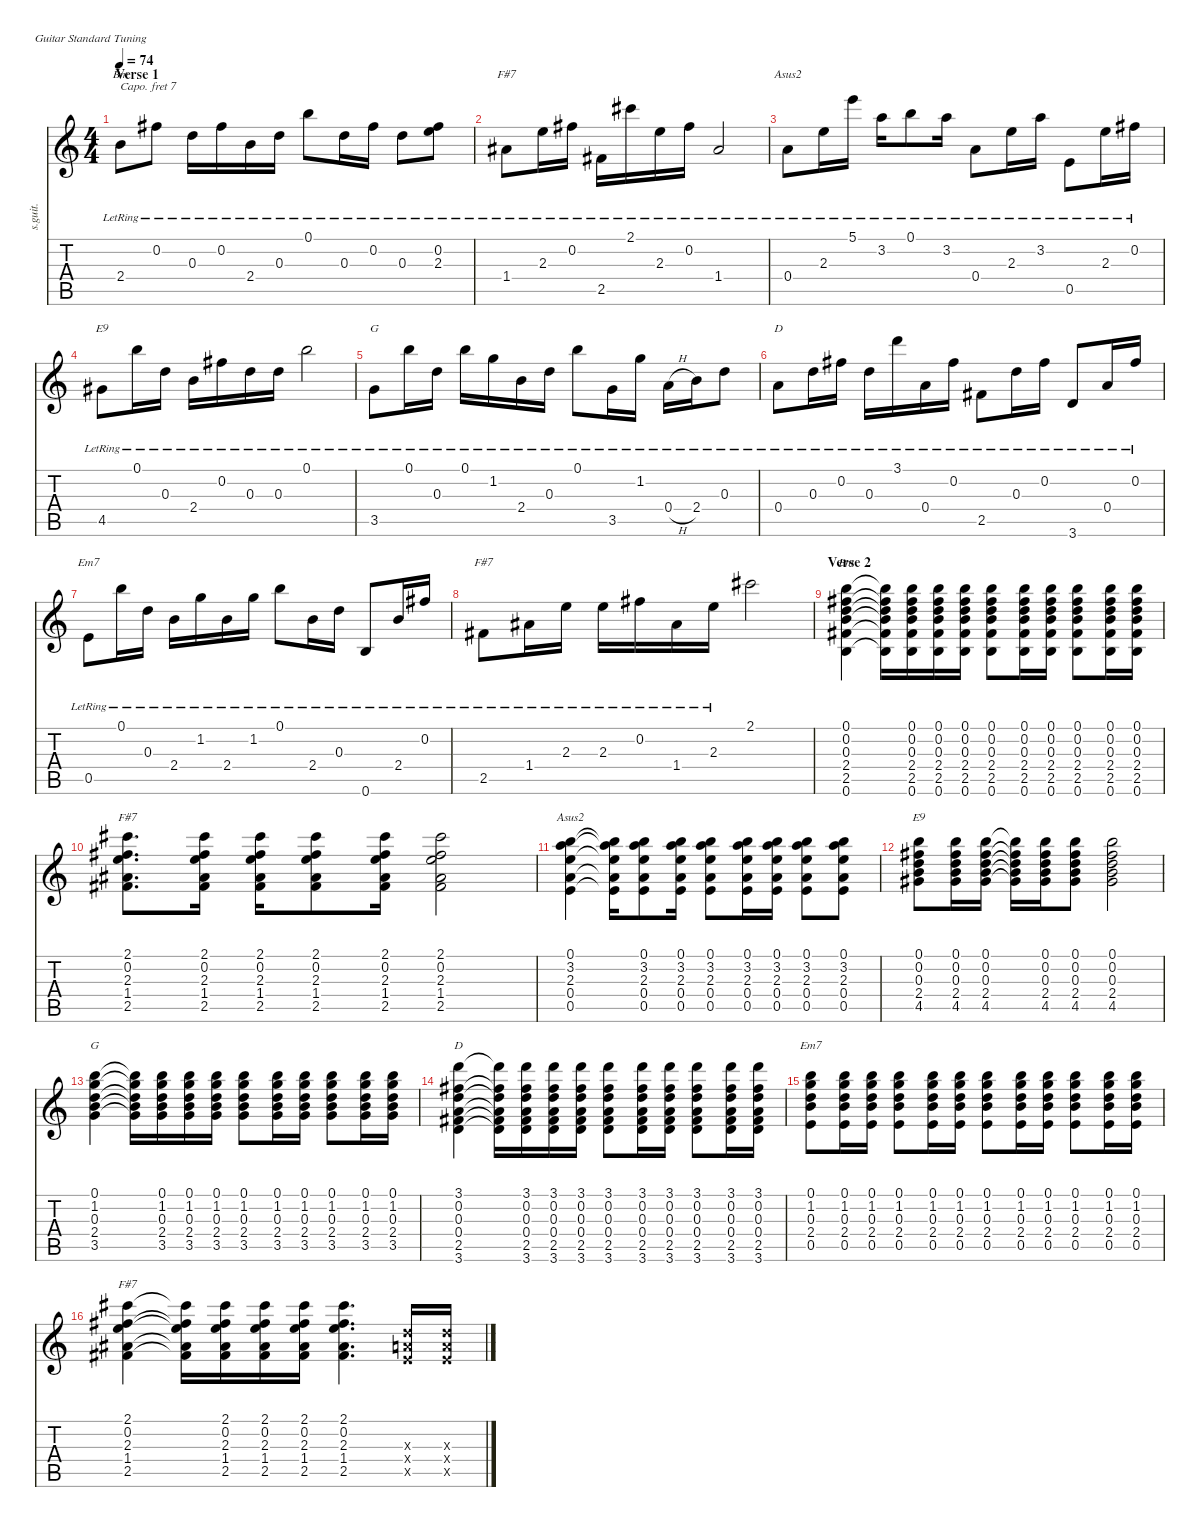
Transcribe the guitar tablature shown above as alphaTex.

\defaultSystemsLayout 4
\hideDynamics
\bracketExtendMode nobrackets
\track ("Don Felder - 12 String Guitar" "s.guit.") {instrument electricguitarclean}
\staff {score tabs}
\capo 7
\tuning (E4 B3 G3 D3 A2 E2)
\chord ("Bm" 3 1 2 2 0 x) {showdiagram false}
\chord ("F#7" 3 1 2 2 0 x) {showdiagram false}
\chord ("Asus2" 3 1 2 2 0 x) {showdiagram false}
\chord ("E9" 3 1 2 2 0 x) {showdiagram false}
\chord ("G" 3 1 2 2 0 x) {showdiagram false}
\chord ("D" 3 1 2 2 0 x) {showdiagram false}
\chord ("Em7" 3 1 2 2 0 x) {showdiagram false}
\ts (4 4)
\section ("" "Verse 1")
\tempo 74
\clef g2
\ks c
2.4{lr}.8{ch "Bm" lyrics (0 "") lyrics (1 "") lyrics (2 "") lyrics (3 "") lyrics (4 "") dy f} 0.2{lr}.8{lyrics (0 "") lyrics (1 "") lyrics (2 "") lyrics (3 "") lyrics (4 "")} 0.3{lr}.16{lyrics (0 "") lyrics (1 "") lyrics (2 "") lyrics (3 "") lyrics (4 "")} 0.2{lr}.16{lyrics (0 "") lyrics (1 "") lyrics (2 "") lyrics (3 "") lyrics (4 "")} 2.4{lr}.16{lyrics (0 "") lyrics (1 "") lyrics (2 "") lyrics (3 "") lyrics (4 "")} 0.3{lr}.16{lyrics (0 "") lyrics (1 "") lyrics (2 "") lyrics (3 "") lyrics (4 "")} 0.1{lr}.8{lyrics (0 "") lyrics (1 "") lyrics (2 "") lyrics (3 "") lyrics (4 "")} 0.3{lr}.16{lyrics (0 "") lyrics (1 "") lyrics (2 "") lyrics (3 "") lyrics (4 "")} 0.2{lr}.16{lyrics (0 "") lyrics (1 "") lyrics (2 "") lyrics (3 "") lyrics (4 "")} 0.3{lr}.8{lyrics (0 "") lyrics (1 "") lyrics (2 "") lyrics (3 "") lyrics (4 "")} (0.2{lr} 2.3{lr}).8{lyrics (0 "") lyrics (1 "") lyrics (2 "") lyrics (3 "") lyrics (4 "")} |
1.4{lr acc #}.8{ch "F#7" lyrics (0 "") lyrics (1 "") lyrics (2 "") lyrics (3 "") lyrics (4 "")} 2.3{lr}.16{lyrics (0 "") lyrics (1 "") lyrics (2 "") lyrics (3 "") lyrics (4 "")} 0.2{lr}.16{lyrics (0 "") lyrics (1 "") lyrics (2 "") lyrics (3 "") lyrics (4 "")} 2.5{lr}.16{lyrics (0 "") lyrics (1 "") lyrics (2 "") lyrics (3 "") lyrics (4 "")} 2.1{lr acc #}.16{lyrics (0 "") lyrics (1 "") lyrics (2 "") lyrics (3 "") lyrics (4 "")} 2.3{lr}.16{lyrics (0 "") lyrics (1 "") lyrics (2 "") lyrics (3 "") lyrics (4 "")} 0.2{lr}.16{lyrics (0 "") lyrics (1 "") lyrics (2 "") lyrics (3 "") lyrics (4 "")} 1.4{lr acc #}.2{lyrics (0 "") lyrics (1 "") lyrics (2 "") lyrics (3 "") lyrics (4 "")} |
0.4{lr}.8{ch "Asus2" lyrics (0 "") lyrics (1 "") lyrics (2 "") lyrics (3 "") lyrics (4 "")} 2.3{lr}.16{lyrics (0 "") lyrics (1 "") lyrics (2 "") lyrics (3 "") lyrics (4 "")} 5.1{lr}.16{lyrics (0 "") lyrics (1 "") lyrics (2 "") lyrics (3 "") lyrics (4 "")} 3.2{lr}.16{lyrics (0 "") lyrics (1 "") lyrics (2 "") lyrics (3 "") lyrics (4 "")} 0.1{lr}.8{lyrics (0 "") lyrics (1 "") lyrics (2 "") lyrics (3 "") lyrics (4 "")} 3.2{lr}.16{lyrics (0 "") lyrics (1 "") lyrics (2 "") lyrics (3 "") lyrics (4 "")} 0.4{lr}.8{lyrics (0 "") lyrics (1 "") lyrics (2 "") lyrics (3 "") lyrics (4 "")} 2.3{lr}.16{lyrics (0 "") lyrics (1 "") lyrics (2 "") lyrics (3 "") lyrics (4 "")} 3.2{lr}.16{lyrics (0 "") lyrics (1 "") lyrics (2 "") lyrics (3 "") lyrics (4 "")} 0.5{lr}.8{lyrics (0 "") lyrics (1 "") lyrics (2 "") lyrics (3 "") lyrics (4 "")} 2.3{lr}.16{lyrics (0 "") lyrics (1 "") lyrics (2 "") lyrics (3 "") lyrics (4 "")} 0.2{lr}.16{lyrics (0 "") lyrics (1 "") lyrics (2 "") lyrics (3 "") lyrics (4 "")} |
4.5{lr acc #}.8{ch "E9" lyrics (0 "") lyrics (1 "") lyrics (2 "") lyrics (3 "") lyrics (4 "")} 0.1{lr}.16{lyrics (0 "") lyrics (1 "") lyrics (2 "") lyrics (3 "") lyrics (4 "")} 0.3{lr}.16{lyrics (0 "") lyrics (1 "") lyrics (2 "") lyrics (3 "") lyrics (4 "")} 2.4{lr}.16{lyrics (0 "") lyrics (1 "") lyrics (2 "") lyrics (3 "") lyrics (4 "")} 0.2{lr}.16{lyrics (0 "") lyrics (1 "") lyrics (2 "") lyrics (3 "") lyrics (4 "")} 0.3{lr}.16{lyrics (0 "") lyrics (1 "") lyrics (2 "") lyrics (3 "") lyrics (4 "")} 0.3{lr}.16{lyrics (0 "") lyrics (1 "") lyrics (2 "") lyrics (3 "") lyrics (4 "")} 0.1{lr}.2{lyrics (0 "") lyrics (1 "") lyrics (2 "") lyrics (3 "") lyrics (4 "")} |
3.5{lr}.8{ch "G" lyrics (0 "") lyrics (1 "") lyrics (2 "") lyrics (3 "") lyrics (4 "")} 0.1{lr}.16{lyrics (0 "") lyrics (1 "") lyrics (2 "") lyrics (3 "") lyrics (4 "")} 0.3{lr}.16{lyrics (0 "") lyrics (1 "") lyrics (2 "") lyrics (3 "") lyrics (4 "")} 0.1{lr}.16{lyrics (0 "") lyrics (1 "") lyrics (2 "") lyrics (3 "") lyrics (4 "")} 1.2{lr}.16{lyrics (0 "") lyrics (1 "") lyrics (2 "") lyrics (3 "") lyrics (4 "")} 2.4{lr}.16{lyrics (0 "") lyrics (1 "") lyrics (2 "") lyrics (3 "") lyrics (4 "")} 0.3{lr}.16{lyrics (0 "") lyrics (1 "") lyrics (2 "") lyrics (3 "") lyrics (4 "")} 0.1{lr}.8{lyrics (0 "") lyrics (1 "") lyrics (2 "") lyrics (3 "") lyrics (4 "")} 3.5{lr}.16{lyrics (0 "") lyrics (1 "") lyrics (2 "") lyrics (3 "") lyrics (4 "")} 1.2{lr}.16{lyrics (0 "") lyrics (1 "") lyrics (2 "") lyrics (3 "") lyrics (4 "")} 0.4{h lr}.16{lyrics (0 "") lyrics (1 "") lyrics (2 "") lyrics (3 "") lyrics (4 "")} 2.4{lr}.16{lyrics (0 "") lyrics (1 "") lyrics (2 "") lyrics (3 "") lyrics (4 "")} 0.3{lr}.8{lyrics (0 "") lyrics (1 "") lyrics (2 "") lyrics (3 "") lyrics (4 "")} |
0.4{lr}.8{ch "D" lyrics (0 "") lyrics (1 "") lyrics (2 "") lyrics (3 "") lyrics (4 "")} 0.3{lr}.16{lyrics (0 "") lyrics (1 "") lyrics (2 "") lyrics (3 "") lyrics (4 "")} 0.2{lr}.16{lyrics (0 "") lyrics (1 "") lyrics (2 "") lyrics (3 "") lyrics (4 "")} 0.3{lr}.16{lyrics (0 "") lyrics (1 "") lyrics (2 "") lyrics (3 "") lyrics (4 "")} 3.1{lr}.16{lyrics (0 "") lyrics (1 "") lyrics (2 "") lyrics (3 "") lyrics (4 "")} 0.4{lr}.16{lyrics (0 "") lyrics (1 "") lyrics (2 "") lyrics (3 "") lyrics (4 "")} 0.2{lr}.16{lyrics (0 "") lyrics (1 "") lyrics (2 "") lyrics (3 "") lyrics (4 "")} 2.5{lr}.8{lyrics (0 "") lyrics (1 "") lyrics (2 "") lyrics (3 "") lyrics (4 "")} 0.3{lr}.16{lyrics (0 "") lyrics (1 "") lyrics (2 "") lyrics (3 "") lyrics (4 "")} 0.2{lr}.16{lyrics (0 "") lyrics (1 "") lyrics (2 "") lyrics (3 "") lyrics (4 "")} 3.6{lr}.8{lyrics (0 "") lyrics (1 "") lyrics (2 "") lyrics (3 "") lyrics (4 "")} 0.4{lr}.16{lyrics (0 "") lyrics (1 "") lyrics (2 "") lyrics (3 "") lyrics (4 "")} 0.2{lr}.16{lyrics (0 "") lyrics (1 "") lyrics (2 "") lyrics (3 "") lyrics (4 "")} |
0.5{lr}.8{ch "Em7" lyrics (0 "") lyrics (1 "") lyrics (2 "") lyrics (3 "") lyrics (4 "")} 0.1{lr}.16{lyrics (0 "") lyrics (1 "") lyrics (2 "") lyrics (3 "") lyrics (4 "")} 0.3{lr}.16{lyrics (0 "") lyrics (1 "") lyrics (2 "") lyrics (3 "") lyrics (4 "")} 2.4{lr}.16{lyrics (0 "") lyrics (1 "") lyrics (2 "") lyrics (3 "") lyrics (4 "")} 1.2{lr}.16{lyrics (0 "") lyrics (1 "") lyrics (2 "") lyrics (3 "") lyrics (4 "")} 2.4{lr}.16{lyrics (0 "") lyrics (1 "") lyrics (2 "") lyrics (3 "") lyrics (4 "")} 1.2{lr}.16{lyrics (0 "") lyrics (1 "") lyrics (2 "") lyrics (3 "") lyrics (4 "")} 0.1{lr}.8{lyrics (0 "") lyrics (1 "") lyrics (2 "") lyrics (3 "") lyrics (4 "")} 2.4{lr}.16{lyrics (0 "") lyrics (1 "") lyrics (2 "") lyrics (3 "") lyrics (4 "")} 0.3{lr}.16{lyrics (0 "") lyrics (1 "") lyrics (2 "") lyrics (3 "") lyrics (4 "")} 0.6{lr}.8{lyrics (0 "") lyrics (1 "") lyrics (2 "") lyrics (3 "") lyrics (4 "")} 2.4{lr}.16{lyrics (0 "") lyrics (1 "") lyrics (2 "") lyrics (3 "") lyrics (4 "")} 0.2{lr}.16{lyrics (0 "") lyrics (1 "") lyrics (2 "") lyrics (3 "") lyrics (4 "")} |
2.5{lr}.8{ch "F#7" lyrics (0 "") lyrics (1 "") lyrics (2 "") lyrics (3 "") lyrics (4 "")} 1.4{lr acc #}.16{lyrics (0 "") lyrics (1 "") lyrics (2 "") lyrics (3 "") lyrics (4 "")} 2.3{lr}.16{lyrics (0 "") lyrics (1 "") lyrics (2 "") lyrics (3 "") lyrics (4 "")} 2.3{lr}.16{lyrics (0 "") lyrics (1 "") lyrics (2 "") lyrics (3 "") lyrics (4 "")} 0.2{lr}.16{lyrics (0 "") lyrics (1 "") lyrics (2 "") lyrics (3 "") lyrics (4 "")} 1.4{lr acc #}.16{lyrics (0 "") lyrics (1 "") lyrics (2 "") lyrics (3 "") lyrics (4 "")} 2.3{lr}.16{lyrics (0 "") lyrics (1 "") lyrics (2 "") lyrics (3 "") lyrics (4 "")} 2.1{acc #}.2{lyrics (0 "") lyrics (1 "") lyrics (2 "") lyrics (3 "") lyrics (4 "")} |
\section ("" "Verse 2")
(0.1 0.2 0.3 2.4 2.5 0.6).4{ch "Bm" lyrics (0 "") lyrics (1 "") lyrics (2 "") lyrics (3 "") lyrics (4 "")} (0.1{t} 0.2{t} 0.3{t} 2.4{t} 2.5{t} 0.6{t}).16{lyrics (0 "") lyrics (1 "") lyrics (2 "") lyrics (3 "") lyrics (4 "")} (0.1 0.2 0.3 2.4 2.5 0.6).16{lyrics (0 "") lyrics (1 "") lyrics (2 "") lyrics (3 "") lyrics (4 "")} (0.1 0.2 0.3 2.4 2.5 0.6).16{lyrics (0 "") lyrics (1 "") lyrics (2 "") lyrics (3 "") lyrics (4 "")} (0.1 0.2 0.3 2.4 2.5 0.6).16{lyrics (0 "") lyrics (1 "") lyrics (2 "") lyrics (3 "") lyrics (4 "")} (0.1 0.2 0.3 2.4 2.5 0.6).8{lyrics (0 "") lyrics (1 "") lyrics (2 "") lyrics (3 "") lyrics (4 "")} (0.1 0.2 0.3 2.4 2.5 0.6).16{lyrics (0 "") lyrics (1 "") lyrics (2 "") lyrics (3 "") lyrics (4 "")} (0.1 0.2 0.3 2.4 2.5 0.6).16{lyrics (0 "") lyrics (1 "") lyrics (2 "") lyrics (3 "") lyrics (4 "")} (0.1 0.2 0.3 2.4 2.5 0.6).8{lyrics (0 "") lyrics (1 "") lyrics (2 "") lyrics (3 "") lyrics (4 "")} (0.1 0.2 0.3 2.4 2.5 0.6).16{lyrics (0 "") lyrics (1 "") lyrics (2 "") lyrics (3 "") lyrics (4 "")} (0.1 0.2 0.3 2.4 2.5 0.6).16{lyrics (0 "") lyrics (1 "") lyrics (2 "") lyrics (3 "") lyrics (4 "")} |
(2.1{acc #} 0.2 2.3 1.4{acc #} 2.5).8{d ch "F#7" lyrics (0 "") lyrics (1 "") lyrics (2 "") lyrics (3 "") lyrics (4 "")} (2.1{acc #} 0.2 2.3 1.4{acc #} 2.5).16{lyrics (0 "") lyrics (1 "") lyrics (2 "") lyrics (3 "") lyrics (4 "")} (2.1{acc #} 0.2 2.3 1.4{acc #} 2.5).16{lyrics (0 "") lyrics (1 "") lyrics (2 "") lyrics (3 "") lyrics (4 "")} (2.1{acc #} 0.2 2.3 1.4{acc #} 2.5).8{lyrics (0 "") lyrics (1 "") lyrics (2 "") lyrics (3 "") lyrics (4 "")} (2.1{acc #} 0.2 2.3 1.4{acc #} 2.5).16{lyrics (0 "") lyrics (1 "") lyrics (2 "") lyrics (3 "") lyrics (4 "")} (2.1{acc #} 0.2 2.3 1.4{acc #} 2.5).2{lyrics (0 "") lyrics (1 "") lyrics (2 "") lyrics (3 "") lyrics (4 "")} |
(0.1 3.2 2.3 0.4 0.5).4{ch "Asus2" lyrics (0 "") lyrics (1 "") lyrics (2 "") lyrics (3 "") lyrics (4 "")} (0.1{t} 3.2{t} 2.3{t} 0.4{t} 0.5{t}).16{lyrics (0 "") lyrics (1 "") lyrics (2 "") lyrics (3 "") lyrics (4 "")} (0.1 3.2 2.3 0.4 0.5).8{lyrics (0 "") lyrics (1 "") lyrics (2 "") lyrics (3 "") lyrics (4 "")} (0.1 3.2 2.3 0.4 0.5).16{lyrics (0 "") lyrics (1 "") lyrics (2 "") lyrics (3 "") lyrics (4 "")} (0.1 3.2 2.3 0.4 0.5).8{lyrics (0 "") lyrics (1 "") lyrics (2 "") lyrics (3 "") lyrics (4 "")} (0.1 3.2 2.3 0.4 0.5).16{lyrics (0 "") lyrics (1 "") lyrics (2 "") lyrics (3 "") lyrics (4 "")} (0.1 3.2 2.3 0.4 0.5).16{lyrics (0 "") lyrics (1 "") lyrics (2 "") lyrics (3 "") lyrics (4 "")} (0.1 3.2 2.3 0.4 0.5).8{lyrics (0 "") lyrics (1 "") lyrics (2 "") lyrics (3 "") lyrics (4 "")} (0.1 3.2 2.3 0.4 0.5).8{lyrics (0 "") lyrics (1 "") lyrics (2 "") lyrics (3 "") lyrics (4 "")} |
(0.1 0.2 0.3 2.4 4.5{acc #}).8{ch "E9" lyrics (0 "") lyrics (1 "") lyrics (2 "") lyrics (3 "") lyrics (4 "")} (0.1 0.2 0.3 2.4 4.5{acc #}).16{lyrics (0 "") lyrics (1 "") lyrics (2 "") lyrics (3 "") lyrics (4 "")} (0.1 0.2 0.3 2.4 4.5{acc #}).16{lyrics (0 "") lyrics (1 "") lyrics (2 "") lyrics (3 "") lyrics (4 "")} (0.1{t} 0.2{t} 0.3{t} 2.4{t} 4.5{t acc #}).16{lyrics (0 "") lyrics (1 "") lyrics (2 "") lyrics (3 "") lyrics (4 "")} (0.1 0.2 0.3 2.4 4.5{acc #}).16{lyrics (0 "") lyrics (1 "") lyrics (2 "") lyrics (3 "") lyrics (4 "")} (0.1 0.2 0.3 2.4 4.5{acc #}).8{lyrics (0 "") lyrics (1 "") lyrics (2 "") lyrics (3 "") lyrics (4 "")} (0.1 0.2 0.3 2.4 4.5{acc #}).2{lyrics (0 "") lyrics (1 "") lyrics (2 "") lyrics (3 "") lyrics (4 "")} |
(0.1 1.2 0.3 2.4 3.5).4{ch "G" lyrics (0 "") lyrics (1 "") lyrics (2 "") lyrics (3 "") lyrics (4 "")} (0.1{t} 1.2{t} 0.3{t} 2.4{t} 3.5{t}).16{lyrics (0 "") lyrics (1 "") lyrics (2 "") lyrics (3 "") lyrics (4 "")} (0.1 1.2 0.3 2.4 3.5).16{lyrics (0 "") lyrics (1 "") lyrics (2 "") lyrics (3 "") lyrics (4 "")} (0.1 1.2 0.3 2.4 3.5).16{lyrics (0 "") lyrics (1 "") lyrics (2 "") lyrics (3 "") lyrics (4 "")} (0.1 1.2 0.3 2.4 3.5).16{lyrics (0 "") lyrics (1 "") lyrics (2 "") lyrics (3 "") lyrics (4 "")} (0.1 1.2 0.3 2.4 3.5).8{lyrics (0 "") lyrics (1 "") lyrics (2 "") lyrics (3 "") lyrics (4 "")} (0.1 1.2 0.3 2.4 3.5).16{lyrics (0 "") lyrics (1 "") lyrics (2 "") lyrics (3 "") lyrics (4 "")} (0.1 1.2 0.3 2.4 3.5).16{lyrics (0 "") lyrics (1 "") lyrics (2 "") lyrics (3 "") lyrics (4 "")} (0.1 1.2 0.3 2.4 3.5).8{lyrics (0 "") lyrics (1 "") lyrics (2 "") lyrics (3 "") lyrics (4 "")} (0.1 1.2 0.3 2.4 3.5).16{lyrics (0 "") lyrics (1 "") lyrics (2 "") lyrics (3 "") lyrics (4 "")} (0.1 1.2 0.3 2.4 3.5).16{lyrics (0 "") lyrics (1 "") lyrics (2 "") lyrics (3 "") lyrics (4 "")} |
(3.1 0.2 0.3 0.4 2.5 3.6).4{ch "D" lyrics (0 "") lyrics (1 "") lyrics (2 "") lyrics (3 "") lyrics (4 "")} (3.1{t} 0.2{t} 0.3{t} 0.4{t} 2.5{t} 3.6{t}).16{lyrics (0 "") lyrics (1 "") lyrics (2 "") lyrics (3 "") lyrics (4 "")} (3.1 0.2 0.3 0.4 2.5 3.6).16{lyrics (0 "") lyrics (1 "") lyrics (2 "") lyrics (3 "") lyrics (4 "")} (3.1 0.2 0.3 0.4 2.5 3.6).16{lyrics (0 "") lyrics (1 "") lyrics (2 "") lyrics (3 "") lyrics (4 "")} (3.1 0.2 0.3 0.4 2.5 3.6).16{lyrics (0 "") lyrics (1 "") lyrics (2 "") lyrics (3 "") lyrics (4 "")} (3.1 0.2 0.3 0.4 2.5 3.6).8{lyrics (0 "") lyrics (1 "") lyrics (2 "") lyrics (3 "") lyrics (4 "")} (3.1 0.2 0.3 0.4 2.5 3.6).16{lyrics (0 "") lyrics (1 "") lyrics (2 "") lyrics (3 "") lyrics (4 "")} (3.1 0.2 0.3 0.4 2.5 3.6).16{lyrics (0 "") lyrics (1 "") lyrics (2 "") lyrics (3 "") lyrics (4 "")} (3.1 0.2 0.3 0.4 2.5 3.6).8{lyrics (0 "") lyrics (1 "") lyrics (2 "") lyrics (3 "") lyrics (4 "")} (3.1 0.2 0.3 0.4 2.5 3.6).16{lyrics (0 "") lyrics (1 "") lyrics (2 "") lyrics (3 "") lyrics (4 "")} (3.1 0.2 0.3 0.4 2.5 3.6).16{lyrics (0 "") lyrics (1 "") lyrics (2 "") lyrics (3 "") lyrics (4 "")} |
(0.1 1.2 0.3 2.4 0.5).8{ch "Em7" lyrics (0 "") lyrics (1 "") lyrics (2 "") lyrics (3 "") lyrics (4 "")} (0.1 1.2 0.3 2.4 0.5).16{lyrics (0 "") lyrics (1 "") lyrics (2 "") lyrics (3 "") lyrics (4 "")} (0.1 1.2 0.3 2.4 0.5).16{lyrics (0 "") lyrics (1 "") lyrics (2 "") lyrics (3 "") lyrics (4 "")} (0.1 1.2 0.3 2.4 0.5).8{lyrics (0 "") lyrics (1 "") lyrics (2 "") lyrics (3 "") lyrics (4 "")} (0.1 1.2 0.3 2.4 0.5).16{lyrics (0 "") lyrics (1 "") lyrics (2 "") lyrics (3 "") lyrics (4 "")} (0.1 1.2 0.3 2.4 0.5).16{lyrics (0 "") lyrics (1 "") lyrics (2 "") lyrics (3 "") lyrics (4 "")} (0.1 1.2 0.3 2.4 0.5).8{lyrics (0 "") lyrics (1 "") lyrics (2 "") lyrics (3 "") lyrics (4 "")} (0.1 1.2 0.3 2.4 0.5).16{lyrics (0 "") lyrics (1 "") lyrics (2 "") lyrics (3 "") lyrics (4 "")} (0.1 1.2 0.3 2.4 0.5).16{lyrics (0 "") lyrics (1 "") lyrics (2 "") lyrics (3 "") lyrics (4 "")} (0.1 1.2 0.3 2.4 0.5).8{lyrics (0 "") lyrics (1 "") lyrics (2 "") lyrics (3 "") lyrics (4 "")} (0.1 1.2 0.3 2.4 0.5).16{lyrics (0 "") lyrics (1 "") lyrics (2 "") lyrics (3 "") lyrics (4 "")} (0.1 1.2 0.3 2.4 0.5).16{lyrics (0 "") lyrics (1 "") lyrics (2 "") lyrics (3 "") lyrics (4 "")} |
(2.1{acc #} 0.2 2.3 1.4{acc #} 2.5).4{ch "F#7" lyrics (0 "") lyrics (1 "") lyrics (2 "") lyrics (3 "") lyrics (4 "")} (2.1{t acc #} 0.2{t} 2.3{t} 1.4{t acc #} 2.5{t}).16{lyrics (0 "") lyrics (1 "") lyrics (2 "") lyrics (3 "") lyrics (4 "")} (2.1{acc #} 0.2 2.3 1.4{acc #} 2.5).16{lyrics (0 "") lyrics (1 "") lyrics (2 "") lyrics (3 "") lyrics (4 "")} (2.1{acc #} 0.2 2.3 1.4{acc #} 2.5).16{lyrics (0 "") lyrics (1 "") lyrics (2 "") lyrics (3 "") lyrics (4 "")} (2.1{acc #} 0.2 2.3 1.4{acc #} 2.5).16{lyrics (0 "") lyrics (1 "") lyrics (2 "") lyrics (3 "") lyrics (4 "")} (2.1{acc #} 0.2 2.3 1.4{acc #} 2.5).4{d lyrics (0 "") lyrics (1 "") lyrics (2 "") lyrics (3 "") lyrics (4 "")} (0.3{x} 0.4{x} 0.5{x}).16{lyrics (0 "") lyrics (1 "") lyrics (2 "") lyrics (3 "") lyrics (4 "")} (0.3{x} 0.4{x} 0.5{x}).16{lyrics (0 "") lyrics (1 "") lyrics (2 "") lyrics (3 "") lyrics (4 "")}
